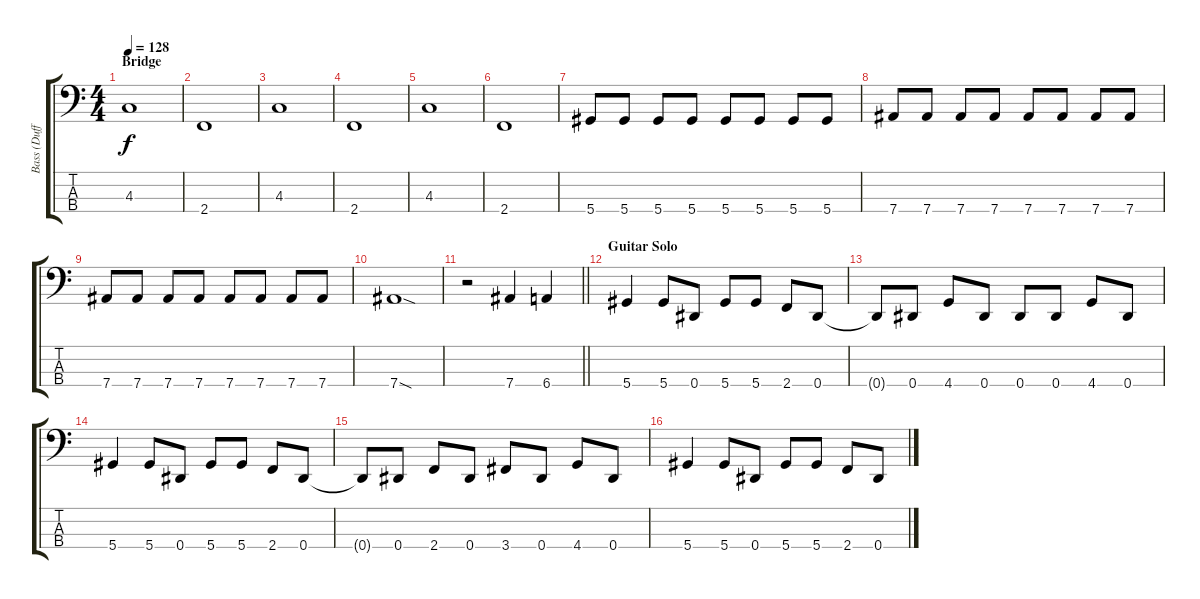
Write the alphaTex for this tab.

\track ("Bass (Duff)" "Bass (Duff") {instrument electricbasspick}
\staff {score tabs}
\tuning (Gb2 Db2 Ab1 Eb1) {hide}
\ts (4 4)
\section ("" "Bridge")
\tempo 128
\clef f4
\ks c
4.3.1{dy f} |
2.4.1 |
4.3.1 |
2.4.1 |
4.3.1 |
2.4.1 |
5.4.8 5.4.8 5.4.8 5.4.8 5.4.8 5.4.8 5.4.8 5.4.8 |
7.4.8 7.4.8 7.4.8 7.4.8 7.4.8 7.4.8 7.4.8 7.4.8 |
7.4.8 7.4.8 7.4.8 7.4.8 7.4.8 7.4.8 7.4.8 7.4.8 |
7.4{sod}.1 |
\barLineRight lightlight
r.2 7.4.4 6.4.4 |
\section ("" "Guitar Solo")
5.4.4 5.4.8 0.4.8 5.4.8 5.4.8 2.4.8 0.4.8 |
0.4{t}.8 0.4.8 4.4.8 0.4.8 0.4.8 0.4.8 4.4.8 0.4.8 |
5.4.4 5.4.8 0.4.8 5.4.8 5.4.8 2.4.8 0.4.8 |
0.4{t}.8 0.4.8 2.4.8 0.4.8 3.4.8 0.4.8 4.4.8 0.4.8 |
5.4.4 5.4.8 0.4.8 5.4.8 5.4.8 2.4.8 0.4.8
